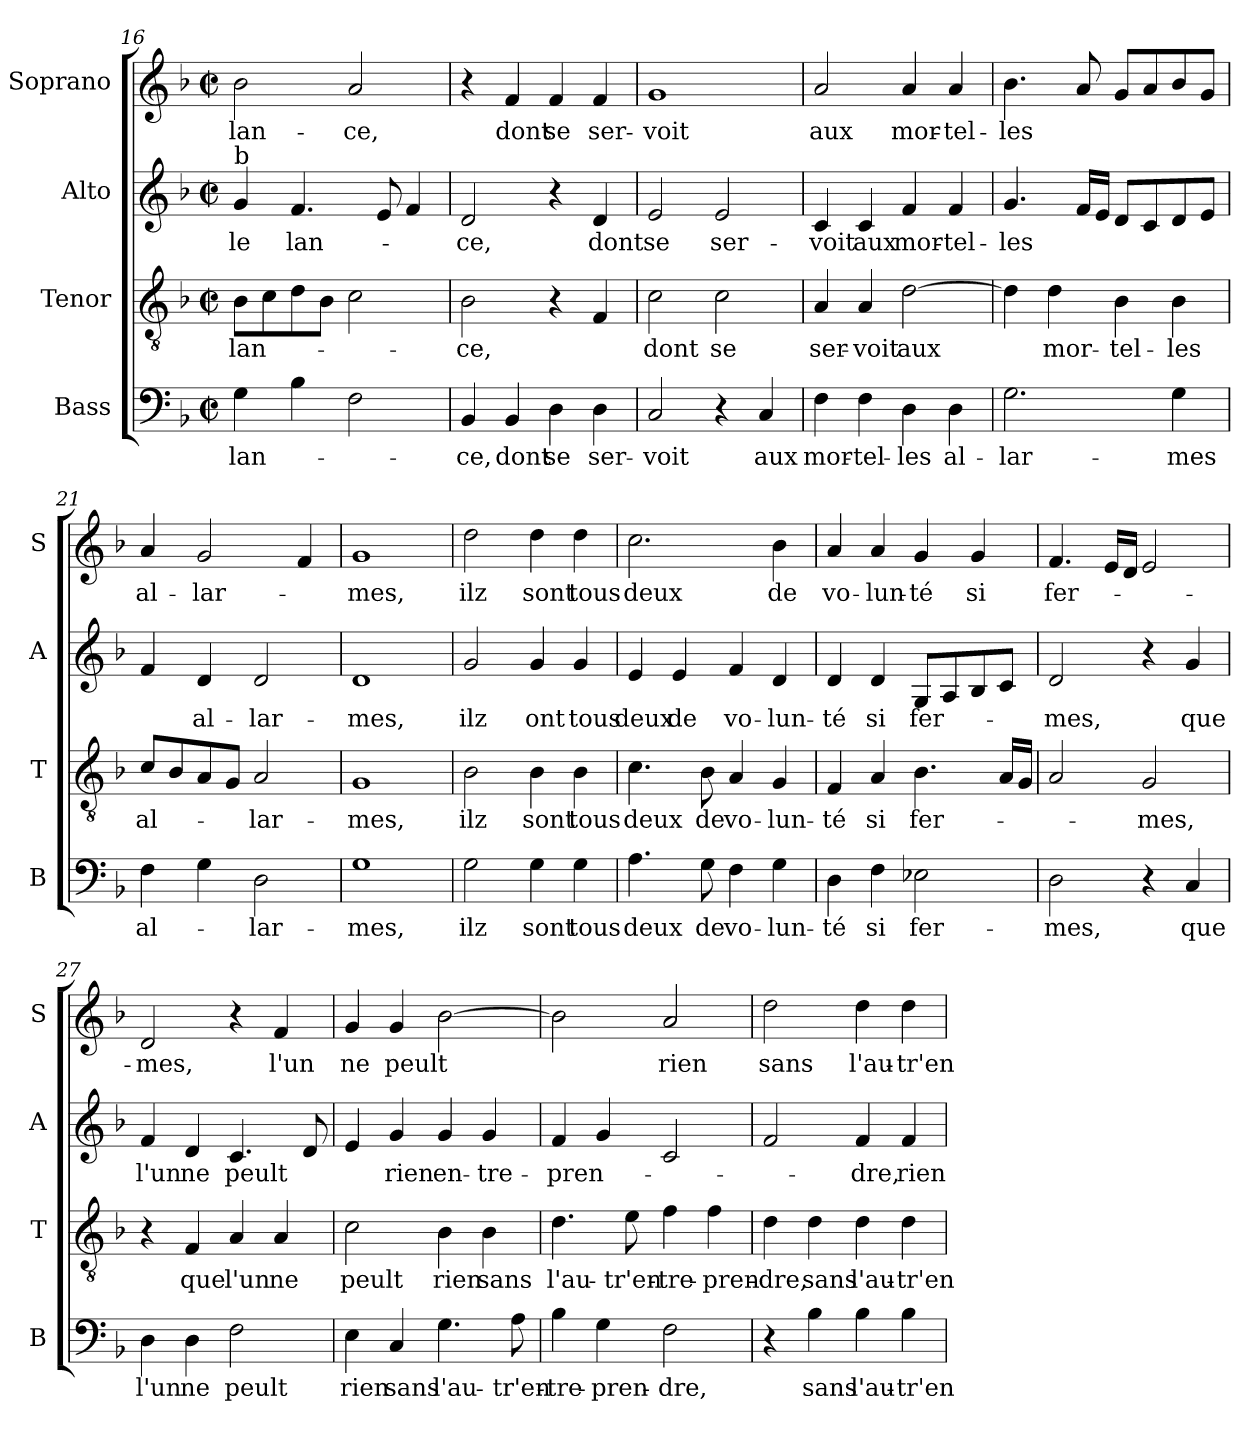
**kern	**text	**kern	**text	**kern	**text	**kern	**text
*part4	*part4	*part3	*part3	*part2	*part2	*part1	*part1
*staff4	*staff4	*staff3	*staff3	*staff2	*staff2	*staff1	*staff1
*I"Bass	*	*I"Tenor	*	*I"Alto	*	*I"Soprano	*
*I'B	*	*I'T	*	*I'A	*	*I'S	*
*clefF4	*	*clefGv2	*	*clefG2	*	*clefG2	*
*k[b-]	*	*k[b-]	*	*k[b-]	*	*k[b-]	*
*F:	*	*F:	*	*F:	*	*F:	*
*M2/2	*	*M2/2	*	*M2/2	*	*M2/2	*
*met(c|)	*	*met(c|)	*	*met(c|)	*	*met(c|)	*
=16	=16	=16	=16	=16	=16	=16	=16
!	!	!	!	!LO:TX:a:t=b	!	!	!
!	!LO:LY:b	!	!LO:LY:b	!	!LO:LY:b	!	!LO:LY:b
4G\	lan-	8B-\L	lan-	4g/	-le	2b-\	lan-
.	.	8c\	.	.	.	.	.
!	!	!	!	!	!LO:LY:b	!	!
4B-\	.	8d\	.	4.f/	lan-	.	.
.	.	8B-\J	.	.	.	.	.
!	!	!	!	!	!	!	!LO:LY:b
2F\	.	2c\	.	.	.	2a/	-ce,
.	.	.	.	8e/	.	.	.
.	.	.	.	4f/	.	.	.
=17	=17	=17	=17	=17	=17	=17	=17
!	!LO:LY:b	!	!LO:LY:b	!	!LO:LY:b	!	!
4BB-/	-ce,	2B-\	-ce,	2d/	-ce,	4r	.
!	!LO:LY:b	!	!	!	!	!	!LO:LY:b
4BB-/	dont	.	.	.	.	4f/	dont
!	!LO:LY:b	!	!	!	!	!	!LO:LY:b
4D\	se	4r	.	4r	.	4f/	se
!	!LO:LY:b	!	!	!	!LO:LY:b	!	!LO:LY:b
4D\	ser-	4F/	.	4d/	dont	4f/	ser-
!!LO:PB:g=z
=18	=18	=18	=18	=18	=18	=18	=18
!	!LO:LY:b	!	!LO:LY:b	!	!LO:LY:b	!	!LO:LY:b
2C/	-voit	2c\	dont	2e/	se	1g	-voit
!	!	!	!LO:LY:b	!	!LO:LY:b	!	!
4r	.	2c\	se	2e/	ser-	.	.
!	!LO:LY:b	!	!	!	!	!	!
4C/	aux	.	.	.	.	.	.
=19	=19	=19	=19	=19	=19	=19	=19
!	!LO:LY:b	!	!LO:LY:b	!	!LO:LY:b	!	!LO:LY:b
4F\	mor-	4A/	ser-	4c/	-voit	2a/	aux
!	!LO:LY:b	!	!LO:LY:b	!	!LO:LY:b	!	!
4F\	-tel-	4A/	-voit	4c/	aux	.	.
!	!LO:LY:b	!	!LO:LY:b	!	!LO:LY:b	!	!LO:LY:b
4D\	-les	[2d\	aux	4f/	mor-	4a/	mor-
!	!LO:LY:b	!	!	!	!LO:LY:b	!	!LO:LY:b
4D\	al-	.	.	4f/	-tel-	4a/	-tel-
=20	=20	=20	=20	=20	=20	=20	=20
!	!LO:LY:b	!	!	!	!LO:LY:b	!	!LO:LY:b
2.G\	-lar-	4d\]	.	4.g/	-les	4.b-\	-les
!	!	!	!LO:LY:b	!	!	!	!
.	.	4d\	mor-	.	.	.	.
.	.	.	.	16f/LL	.	8a/	.
.	.	.	.	16e/JJ	.	.	.
!	!	!	!LO:LY:b	!	!	!	!
.	.	4B-\	-tel-	8d/L	.	8g/L	.
.	.	.	.	8c/	.	8a/	.
!	!LO:LY:b	!	!LO:LY:b	!	!	!	!
4G\	-mes	4B-\	-les	8d/	.	8b-/	.
.	.	.	.	8e/J	.	8g/J	.
=21	=21	=21	=21	=21	=21	=21	=21
!	!LO:LY:b	!	!LO:LY:b	!	!	!	!LO:LY:b
4F\	al-	8c/L	al-	4f/	.	4a/	al-
.	.	8B-/	.	.	.	.	.
!	!	!	!	!	!LO:LY:b	!	!LO:LY:b
4G\	.	8A/	.	4d/	al-	2g/	-lar-
.	.	8G/J	.	.	.	.	.
!	!LO:LY:b	!	!LO:LY:b	!	!LO:LY:b	!	!
2D\	-lar-	2A/	-lar-	2d/	-lar-	.	.
.	.	.	.	.	.	4f/	.
=22	=22	=22	=22	=22	=22	=22	=22
!	!LO:LY:b	!	!LO:LY:b	!	!LO:LY:b	!	!LO:LY:b
1G	-mes,	1G	-mes,	1d	-mes,	1g	-mes,
!!LO:LB:g=z
=23	=23	=23	=23	=23	=23	=23	=23
!	!LO:LY:b	!	!LO:LY:b	!	!LO:LY:b	!	!LO:LY:b
2G\	ilz	2B-\	ilz	2g/	ilz	2dd\	ilz
!	!LO:LY:b	!	!LO:LY:b	!	!LO:LY:b	!	!LO:LY:b
4G\	sont	4B-\	sont	4g/	ont	4dd\	sont
!	!LO:LY:b	!	!LO:LY:b	!	!LO:LY:b	!	!LO:LY:b
4G\	tous	4B-\	tous	4g/	tous	4dd\	tous
=24	=24	=24	=24	=24	=24	=24	=24
!	!LO:LY:b	!	!LO:LY:b	!	!LO:LY:b	!	!LO:LY:b
4.A\	deux	4.c\	deux	4e/	deux	2.cc\	deux
!	!	!	!	!	!LO:LY:b	!	!
.	.	.	.	4e/	de	.	.
!	!LO:LY:b	!	!LO:LY:b	!	!	!	!
8G\	de	8B-\	de	.	.	.	.
!	!LO:LY:b	!	!LO:LY:b	!	!LO:LY:b	!	!
4F\	vo-	4A/	vo-	4f/	vo-	.	.
!	!LO:LY:b	!	!LO:LY:b	!	!LO:LY:b	!	!LO:LY:b
4G\	-lun-	4G/	-lun-	4d/	-lun-	4b-\	de
=25	=25	=25	=25	=25	=25	=25	=25
!	!LO:LY:b	!	!LO:LY:b	!	!LO:LY:b	!	!LO:LY:b
4D\	-té	4F/	-té	4d/	-té	4a/	vo-
!	!LO:LY:b	!	!LO:LY:b	!	!LO:LY:b	!	!LO:LY:b
4F\	si	4A/	si	4d/	si	4a/	-lun-
!	!LO:LY:b	!	!LO:LY:b	!	!LO:LY:b	!	!LO:LY:b
2E-X\	fer-	4.B-\	fer-	8G/L	fer-	4g/	-té
.	.	.	.	8A/	.	.	.
!	!	!	!	!	!	!	!LO:LY:b
.	.	.	.	8B-/	.	4g/	si
.	.	16A/LL	.	8c/J	.	.	.
.	.	16G/JJ	.	.	.	.	.
=26	=26	=26	=26	=26	=26	=26	=26
!	!LO:LY:b	!	!	!	!LO:LY:b	!	!LO:LY:b
2D\	-mes,	2A/	.	2d/	-mes,	4.f/	fer-
.	.	.	.	.	.	16e/LL	.
.	.	.	.	.	.	16d/JJ	.
!	!	!	!LO:LY:b	!	!	!	!
4r	.	2G/	-mes,	4r	.	2e/	.
!	!LO:LY:b	!	!	!	!LO:LY:b	!	!
4C/	que	.	.	4g/	que	.	.
=27	=27	=27	=27	=27	=27	=27	=27
!	!LO:LY:b	!	!	!	!LO:LY:b	!	!LO:LY:b
4D\	l'un	4r	.	4f/	l'un	2d/	-mes,
!	!LO:LY:b	!	!LO:LY:b	!	!LO:LY:b	!	!
4D\	ne	4F/	que	4d/	ne	.	.
!	!LO:LY:b	!	!LO:LY:b	!	!LO:LY:b	!	!LO:LY:b
2F\	peult	4A/	l'un	4.c/	peult	4r	que
!	!	!	!LO:LY:b	!	!	!	!LO:LY:b
.	.	4A/	ne	.	.	4f/	l'un
.	.	.	.	8d/	.	.	.
!!LO:LB:g=z
=28	=28	=28	=28	=28	=28	=28	=28
!	!LO:LY:b	!	!LO:LY:b	!	!	!	!LO:LY:b
4E\	rien	2c\	peult	4e/	.	4g/	ne
!	!LO:LY:b	!	!	!	!LO:LY:b	!	!LO:LY:b
4C/	sans	.	.	4g/	rien	4g/	peult
!	!LO:LY:b	!	!LO:LY:b	!	!LO:LY:b	!	!
4.G\	l'au-	4B-\	rien	4g/	en-	[2b-\	.
!	!	!	!LO:LY:b	!	!LO:LY:b	!	!
.	.	4B-\	sans	4g/	-tre-	.	.
!	!LO:LY:b	!	!	!	!	!	!
8A\	-tr'en-	.	.	.	.	.	.
=29	=29	=29	=29	=29	=29	=29	=29
!	!LO:LY:b	!	!LO:LY:b	!	!LO:LY:b	!	!
4B-\	-tre-	4.d\	l'au-	4f/	-pren-	2b-\]	.
!	!LO:LY:b	!	!	!	!	!	!
4G\	-pren-	.	.	4g/	.	.	.
!	!	!	!LO:LY:b	!	!	!	!
.	.	8e\	-tr'en-	.	.	.	.
!	!LO:LY:b	!	!LO:LY:b	!	!	!	!LO:LY:b
2F\	-dre,	4f\	-tre-	2c/	.	2a/	rien
!	!	!	!LO:LY:b	!	!	!	!
.	.	4f\	-pren-	.	.	.	.
=30	=30	=30	=30	=30	=30	=30	=30
!	!	!	!LO:LY:b	!	!	!	!LO:LY:b
4r	.	4d\	-dre,	2f/	.	2dd\	sans
!	!LO:LY:b	!	!LO:LY:b	!	!	!	!
4B-\	sans	4d\	sans	.	.	.	.
!	!LO:LY:b	!	!LO:LY:b	!	!LO:LY:b	!	!LO:LY:b
4B-\	l'au-	4d\	l'au-	4f/	-dre,	4dd\	l'au-
!	!LO:LY:b	!	!LO:LY:b	!	!LO:LY:b	!	!LO:LY:b
4B-\	-tr'en-	4d\	-tr'en-	4f/	rien	4dd\	-tr'en-
=	=	=	=	=	=	=	=
*-	*-	*-	*-	*-	*-	*-	*-
